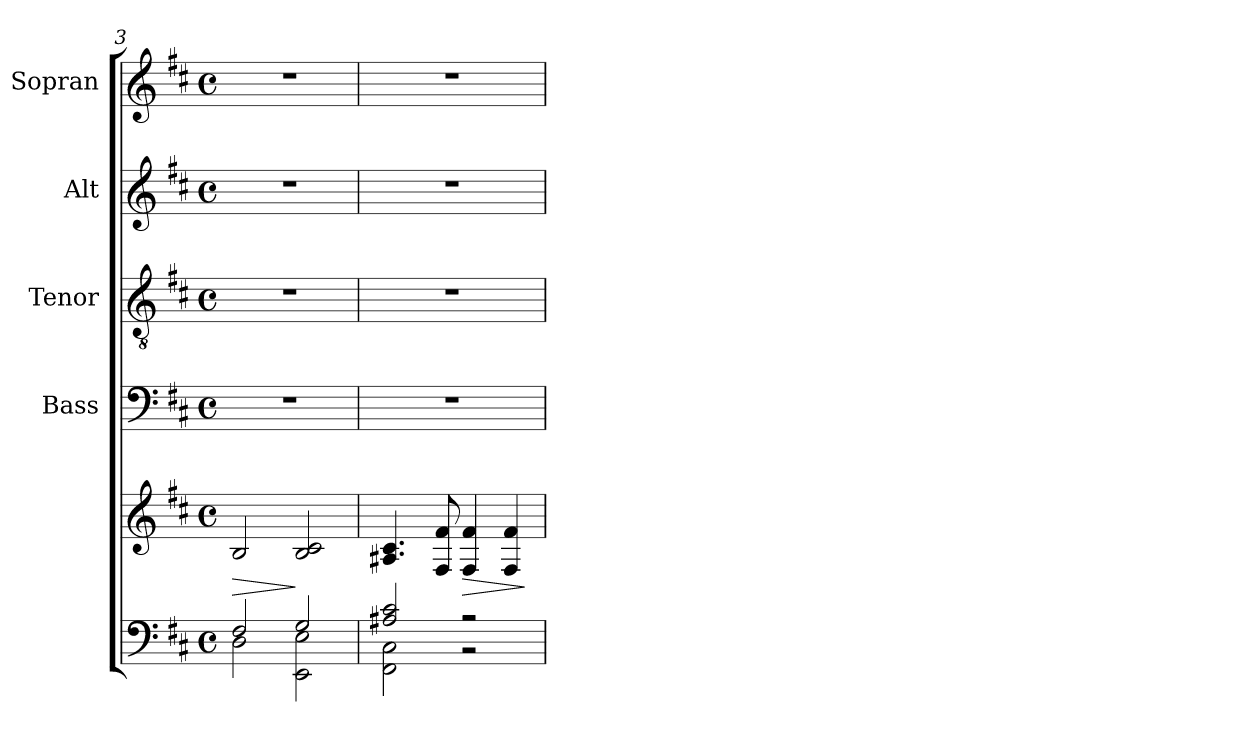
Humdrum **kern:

**kern	**kern	**dynam	**kern	**kern	**kern	**kern
*part5	*part5	*part5	*part4	*part3	*part2	*part1
*staff6	*staff5	*staff5/6	*staff4	*staff3	*staff2	*staff1
*	*	*	*I"Bass	*I"Tenor	*I"Alt	*I"Sopran
*	*	*	*I'B.	*I'T.	*I'A.	*I'S.
*clefF4	*clefG2	*	*clefF4	*clefGv2	*clefG2	*clefG2
*k[f#c#]	*k[f#c#]	*	*k[f#c#]	*k[f#c#]	*k[f#c#]	*k[f#c#]
*D:	*D:	*	*D:	*D:	*D:	*D:
*M4/4	*M4/4	*	*M4/4	*M4/4	*M4/4	*M4/4
*met(c)	*met(c)	*	*met(c)	*met(c)	*met(c)	*met(c)
=3	=3	=3	=3	=3	=3	=3
*^	*	*	*	*	*	*
!	!	!	!LO:HP:b	!	!	!	!
2F#/	2D\	2B/	>	1r	1r	1r	1r
2G/	2EE\ 2E\	2B/ 2c#/	]	.	.	.	.
=4	=4	=4	=4	=4	=4	=4	=4
2A#X/ 2c#/	2FF#\ 2C#\	4.A#X/ 4.c#/	.	1r	1r	1r	1r
.	.	8F#/ 8f#/	.	.	.	.	.
!	!	!	!LO:HP:b	!	!	!	!
2r	2r	4F#/ 4f#/	>	.	.	.	.
.	.	4F#/ 4f#/	.	.	.	.	.
*v	*v	*	*	*	*	*	*
.	.	]	.	.	.	.
=	=	=	=	=	=	=
*-	*-	*-	*-	*-	*-	*-
